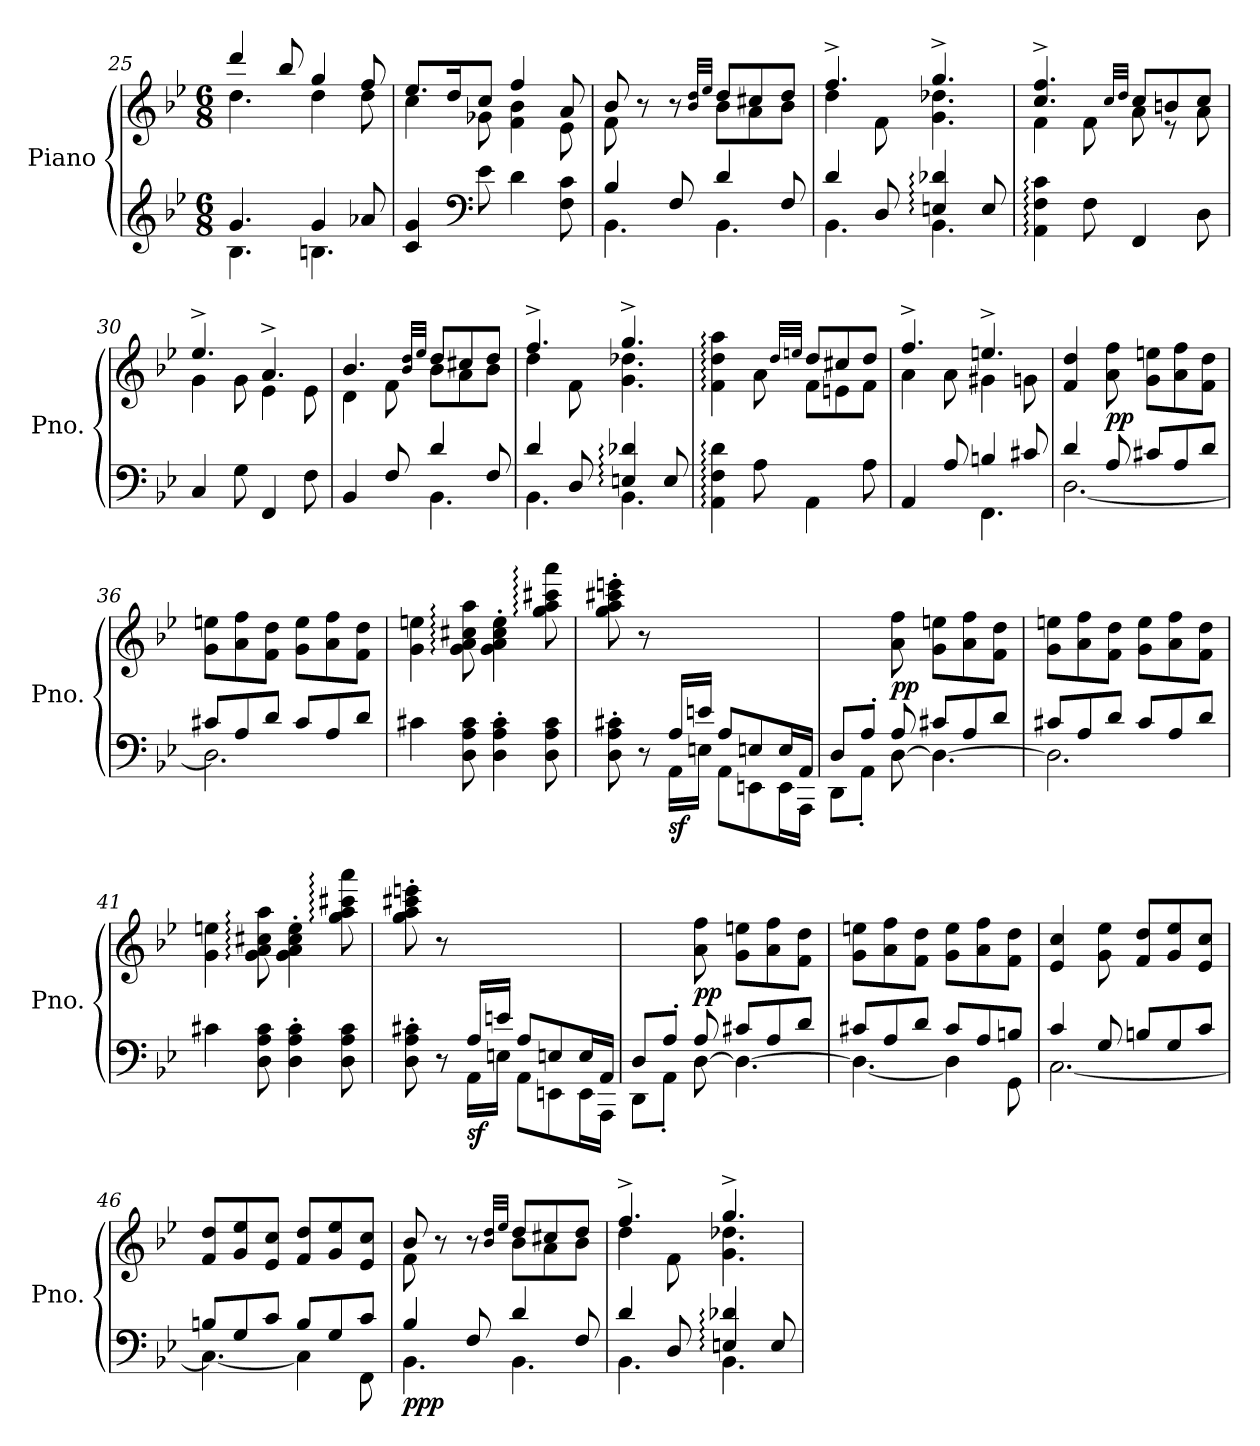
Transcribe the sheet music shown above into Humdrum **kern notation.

**kern	**kern	**dynam
*part1	*part1	*part1
*staff2	*staff1	*staff1/2
*I"Piano	*	*
*I'Pno.	*	*
*clefG2	*clefG2	*
*k[b-e-]	*k[b-e-]	*
*M6/8	*M6/8	*
=25	=25	=25
*^	*^	*
4.g/	4.B-\	4ddd/	4.dd\	.
.	.	8bb-/	.	.
4g/	4.Bn\	4gg/	4dd\	.
8a-X/	.	8ff/	8dd\	.
*v	*v	*	*	*
=26	=26	=26	=26
4c/ 4g/	8.ee-/L	4cc\	.
.	16dd/K	.	.
*clefF4	*	*	*
8e-\	8cc/J	8g-X\	.
4d\	4ff/	4f\ 4b-\	.
8F\ 8c\	8a/	8e-\	.
!!LO:PB:g=z	!!
=27	=27	=27	=27
*^	*	*	*
4B-/	4.BB-\	8b-/	8f\	.
.	.	8r	4ryy	.
8F/	.	8r	.	.
.	.	32qb-/ 32qdd/LLL	.	.
.	.	32qee-/JJJ	.	.
4d/	4.BB-\	8dd/L	8b-\L	.
.	.	8cc#X/	8a\	.
8F/	.	8dd/J	8b-\J	.
=28	=28	=28	=28	=28
4d/	4.BB-\	4.ff^/	4dd\	.
8D/	.	.	8f\	.
4En/: 4d-X/:	4.BB-\	4.gg^/	4.g\ 4.dd-X\	.
8E/	.	.	.	.
*v	*v	*	*	*
=29	=29	=29	=29
4AA\: 4F\: 4c\:	4.cc/^ 4.ff/^	4f\	.
8F\	.	8f\	.
.	32qcc/LLL	.	.
.	32qdd/JJJ	.	.
4FF/	8cc/L	8a\	.
.	8bn/	8r	.
8D\	8cc/J	8a\	.
=30	=30	=30	=30
4C/	4.ee-^/	4g\	.
8G\	.	8g\	.
4FF/	4.a^/	4e-\	.
8F\	.	8e-\	.
=31	=31	=31	=31
*^	*	*	*
4BB-/	4.ryy	4.b-/	4d\	.
8F/	.	.	8f\	.
.	.	32qb-/ 32qdd/LLL	.	.
.	.	32qee-/JJJ	.	.
4d/	4.BB-\	8dd/L	8b-\L	.
.	.	8cc#X/	8a\	.
8F/	.	8dd/J	8b-\J	.
!!LO:LB:g=z	!!
=32	=32	=32	=32	=32
4d/	4.BB-\	4.ff^/	4dd\	.
8D/	.	.	8f\	.
4En/: 4d-X/:	4.BB-\	4.gg^/	4.g\ 4.dd-X\	.
8E/	.	.	.	.
*v	*v	*	*	*
=33	=33	=33	=33
4AA\: 4F\: 4d\:	4f\: 4dd\: 4aa\:	4.ryy	.
8A\	8a\	.	.
.	32qdd/LLL	.	.
.	32qeen/JJJ	.	.
4AA\	8dd/L	8f\L	.
.	8cc#X/	8en\	.
8A\	8dd/J	8f\J	.
=34	=34	=34	=34
*^	*	*	*
4AA/	4.AA\yy	4.ff^/	4a\	.
8A/	.	.	8a\	.
4Bn/	4.FF\	4.een^/	4g#X\	.
8c#X/	.	.	8gn\	.
*	*	*v	*v	*
=35	=35	=35	=35
4d/	[2.D\	4f/ 4dd/	.
!	!	!	!LO:DY:b
8A/	.	8a\ 8ff\	pp
8c#X/L	.	8g\ 8een\L	.
8A/	.	8a\ 8ff\	.
8d/J	.	8f\ 8dd\J	.
=36	=36	=36	=36
8c#X/L	2.D\]	8g\ 8een\L	.
8A/	.	8a\ 8ff\	.
8d/J	.	8f\ 8dd\J	.
8c#/L	.	8g\ 8ee\L	.
8A/	.	8a\ 8ff\	.
8d/J	.	8f\ 8dd\J	.
*v	*v	*	*
!!LO:LB:g=z
=37	=37	=37
4c#X\	4g\ 4een\	.
8D\ 8A\ 8c#\	8g\: 8a\: 8cc#X\: 8aa\:	.
4D\' 4A\' 4c#\'	4g\' 4a\' 4cc#\' 4ee\'	.
8D\ 8A\ 8c#\	8gg\: 8aa\: 8ccc#X\: 8aaa\:	.
=38	=38	=38
*^	*	*
4ryy	8D\' 8A\' 8c#X\'	8gg\' 8aa\' 8ccc#X\' 8eeen\'	.
.	8r	8r	.
!	!	!	!LO:DY:b=2
16A/LL	16AA\LL	2ryy	sf
16en/JJ	16En\JJ	.	.
8A/L	8AA\L	.	.
8En/	8EEn\	.	.
16E/L	16EE\L	.	.
16AA/JJ	16AAA\JJ	.	.
=39	=39	=39	=39
*	*^	*	*
8D/L	8DD\L	4ryy	4ryy	.
8A'/J	8AA'\J	.	.	.
!	!	!	!	!LO:DY:b
2ryy	8A/	[8D\	8a\ 8ff\	pp
.	8c#X/L	4.D\_	8g\ 8een\L	.
.	8A/	.	8a\ 8ff\	.
.	8d/J	.	8f\ 8dd\J	.
*	*v	*v	*	*
=40	=40	=40	=40
8c#X/L	2.D\]	8g\ 8een\L	.
8A/	.	8a\ 8ff\	.
8d/J	.	8f\ 8dd\J	.
8c#/L	.	8g\ 8ee\L	.
8A/	.	8a\ 8ff\	.
8d/J	.	8f\ 8dd\J	.
*v	*v	*	*
!!LO:LB:g=z
=41	=41	=41
4c#X\	4g\ 4een\	.
8D\ 8A\ 8c#\	8g\: 8a\: 8cc#X\: 8aa\:	.
4D\' 4A\' 4c#\'	4g\' 4a\' 4cc#\' 4ee\'	.
8D\ 8A\ 8c#\	8gg\: 8aa\: 8ccc#X\: 8aaa\:	.
=42	=42	=42
*^	*	*
4ryy	8D\' 8A\' 8c#X\'	8gg\' 8aa\' 8ccc#X\' 8eeen\'	.
.	8r	8r	.
!	!	!	!LO:DY:b=2
16A/LL	16AA\LL	2ryy	sf
16en/JJ	16En\JJ	.	.
8A/L	8AA\L	.	.
8En/	8EEn\	.	.
16E/L	16EE\L	.	.
16AA/JJ	16AAA\JJ	.	.
=43	=43	=43	=43
*	*^	*	*
8D/L	8DD\L	4ryy	4ryy	.
8A'/J	8AA'\J	.	.	.
!	!	!	!	!LO:DY:b
2ryy	8A/	[8D\	8a\ 8ff\	pp
.	8c#X/L	4.D\_	8g\ 8een\L	.
.	8A/	.	8a\ 8ff\	.
.	8d/J	.	8f\ 8dd\J	.
*	*v	*v	*	*
=44	=44	=44	=44
8c#X/L	4.D\_	8g\ 8een\L	.
8A/	.	8a\ 8ff\	.
8d/J	.	8f\ 8dd\J	.
8c#/L	4D\]	8g\ 8ee\L	.
8A/	.	8a\ 8ff\	.
8Bn/J	8GG\	8f\ 8dd\J	.
=45	=45	=45	=45
4c/	[2.C\	4e-/ 4cc/	.
8G/	.	8g\ 8ee-\	.
8Bn/L	.	8f/ 8dd/L	.
8G/	.	8g/ 8ee-/	.
8c/J	.	8e-/ 8cc/J	.
!!LO:LB:g=z
=46	=46	=46	=46
8Bn/L	4.C\_	8f/ 8dd/L	.
8G/	.	8g/ 8ee-/	.
8c/J	.	8e-/ 8cc/J	.
8B/L	4C\]	8f/ 8dd/L	.
8G/	.	8g/ 8ee-/	.
8c/J	8FF\	8e-/ 8cc/J	.
=47	=47	=47	=47
*	*	*^	*
!	!	!	!	!LO:DY:b=2
!	!	!	!	!LO:DY:n=1:b
4B-/	4.BB-\	8b-/	8f\	pp p
.	.	8r	4ryy	.
8F/	.	8r	.	.
.	.	32qb-/ 32qdd/LLL	.	.
.	.	32qee-/JJJ	.	.
4d/	4.BB-\	8dd/L	8b-\L	.
.	.	8cc#X/	8a\	.
8F/	.	8dd/J	8b-\J	.
=48	=48	=48	=48	=48
4d/	4.BB-\	4.ff^/	4dd\	.
8D/	.	.	8f\	.
4En/: 4d-X/:	4.BB-\	4.gg^/	4.g\ 4.dd-X\	.
8E/	.	.	.	.
*v	*v	*	*	*
*	*v	*v	*
=	=	=
*-	*-	*-
